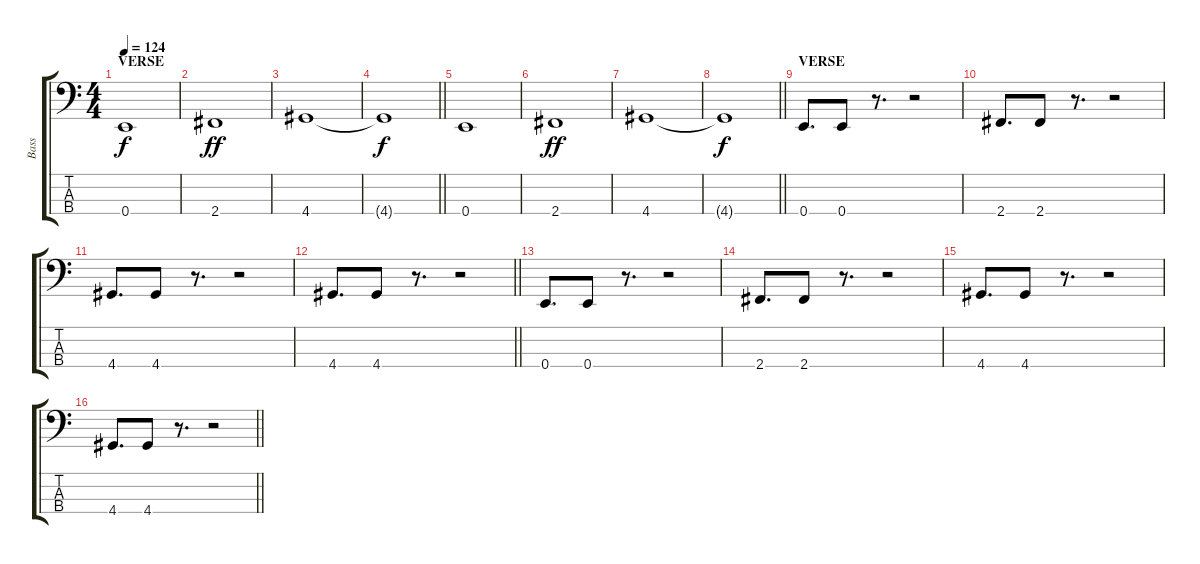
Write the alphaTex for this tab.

\track ("Bass" "Bass") {instrument electricbassfinger}
\staff {score tabs}
\tuning (G2 D2 A1 E1) {hide}
\ts (4 4)
\section ("" "VERSE")
\tempo 124
\clef f4
\ks c
0.4.1{dy f} |
2.4.1{dy ff} |
4.4.1 |
\barLineRight lightlight
4.4{t}.1{dy f} |
\section ("" "")
0.4.1 |
2.4.1{dy ff} |
4.4.1 |
\barLineRight lightlight
4.4{t}.1{dy f} |
\section ("" "VERSE")
0.4.8{d} 0.4.8 r.8{d} r.2 |
2.4.8{d} 2.4.8 r.8{d} r.2 |
4.4.8{d} 4.4.8 r.8{d} r.2 |
\barLineRight lightlight
4.4.8{d} 4.4.8 r.8{d} r.2 |
\section ("" "")
0.4.8{d} 0.4.8 r.8{d} r.2 |
2.4.8{d} 2.4.8 r.8{d} r.2 |
4.4.8{d} 4.4.8 r.8{d} r.2 |
\barLineRight lightlight
4.4.8{d} 4.4.8 r.8{d} r.2
